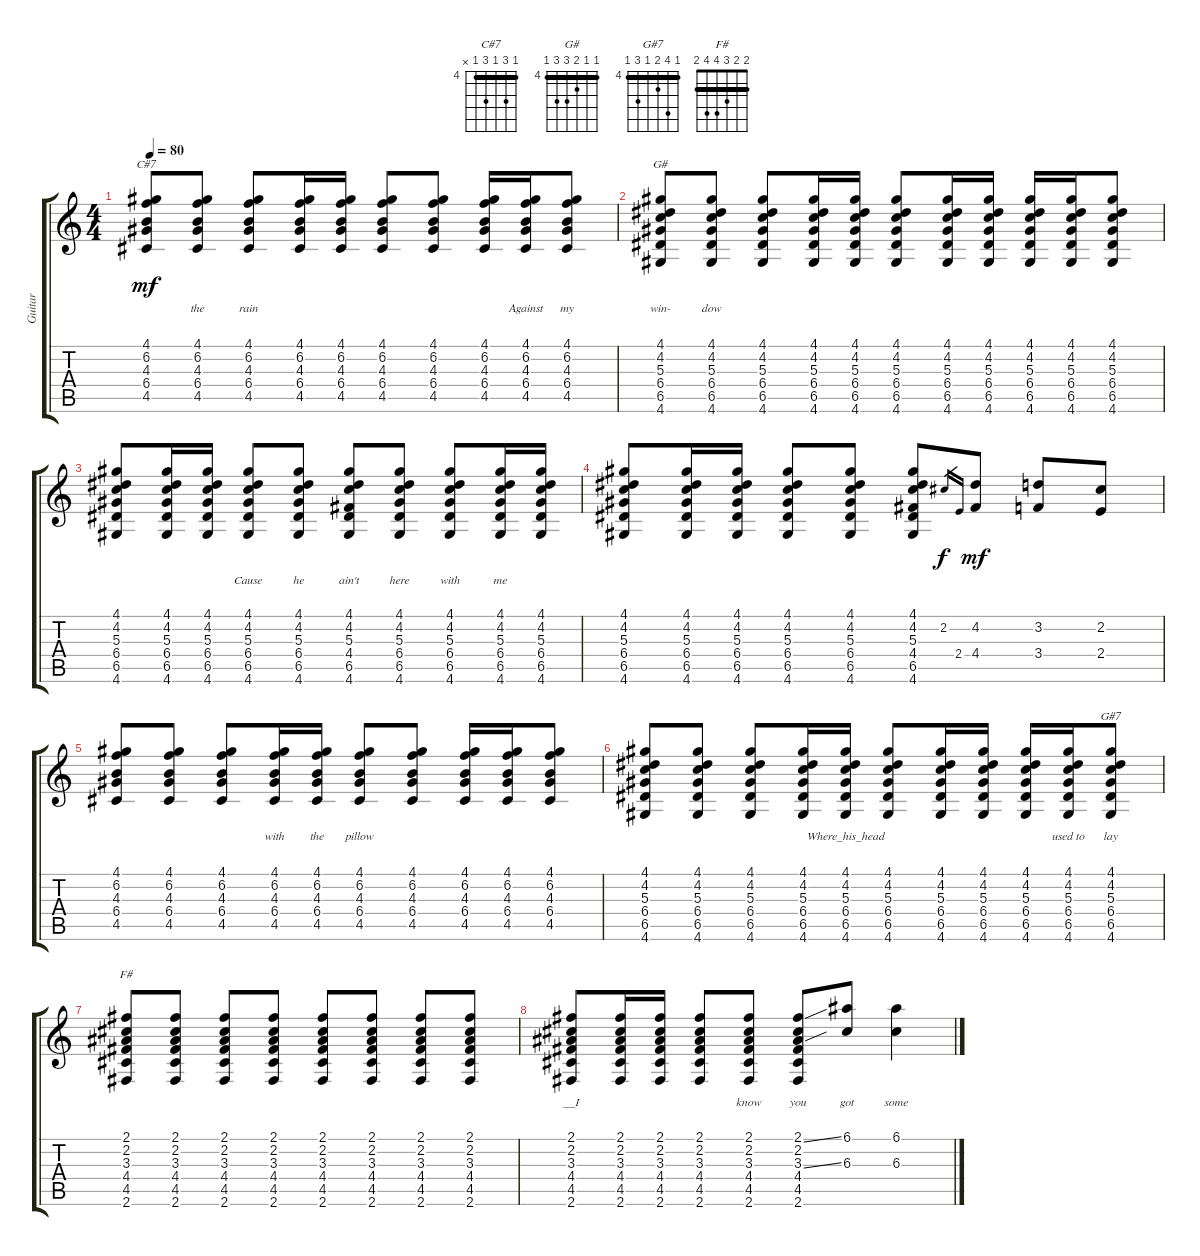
\track ("Guitar" "Guitar") {instrument acousticguitarsteel}
\staff {score tabs}
\tuning (E4 B3 G3 D3 A2 E2) {hide}
\chord ("C#7" 4 6 4 6 4 x) {firstfret 4 barre 4}
\chord ("G#" 4 4 5 6 6 4) {firstfret 4 barre 4}
\chord ("G#7" 4 7 5 4 6 4) {firstfret 4 barre 4}
\chord ("F#" 2 2 3 4 4 2) {barre 2}
\ts (4 4)
\tempo 80
\clef g2
\ks c
(4.1 6.2 4.3 6.4 4.5).8{ch "C#7" lyrics (0 "") lyrics (1 "") lyrics (2 "") lyrics (3 "") lyrics (4 "") dy mf} (4.1 6.2 4.3 6.4 4.5).8{lyrics (0 "") lyrics (1 "the") lyrics (2 "") lyrics (3 "") lyrics (4 "")} (4.1 6.2 4.3 6.4 4.5).8{lyrics (0 "") lyrics (1 "rain") lyrics (2 "") lyrics (3 "") lyrics (4 "")} (4.1 6.2 4.3 6.4 4.5).16{lyrics (0 "") lyrics (1 "") lyrics (2 "") lyrics (3 "") lyrics (4 "")} (4.1 6.2 4.3 6.4 4.5).16{lyrics (0 "") lyrics (1 "") lyrics (2 "") lyrics (3 "") lyrics (4 "")} (4.1 6.2 4.3 6.4 4.5).8{lyrics (0 "") lyrics (1 "") lyrics (2 "") lyrics (3 "") lyrics (4 "")} (4.1 6.2 4.3 6.4 4.5).8{lyrics (0 "") lyrics (1 "") lyrics (2 "") lyrics (3 "") lyrics (4 "")} (4.1 6.2 4.3 6.4 4.5).16{lyrics (0 "") lyrics (1 "") lyrics (2 "") lyrics (3 "") lyrics (4 "")} (4.1 6.2 4.3 6.4 4.5).16{lyrics (0 "") lyrics (1 "Against") lyrics (2 "") lyrics (3 "") lyrics (4 "")} (4.1 6.2 4.3 6.4 4.5).8{lyrics (0 "") lyrics (1 "my") lyrics (2 "") lyrics (3 "") lyrics (4 "")} |
(4.1 4.2 5.3 6.4 6.5 4.6).8{ch "G#" lyrics (0 "") lyrics (1 "win-") lyrics (2 "") lyrics (3 "") lyrics (4 "")} (4.1 4.2 5.3 6.4 6.5 4.6).8{lyrics (0 "") lyrics (1 "dow") lyrics (2 "") lyrics (3 "") lyrics (4 "")} (4.1 4.2 5.3 6.4 6.5 4.6).8{lyrics (0 "") lyrics (1 "") lyrics (2 "") lyrics (3 "") lyrics (4 "")} (4.1 4.2 5.3 6.4 6.5 4.6).16{lyrics (0 "") lyrics (1 "") lyrics (2 "") lyrics (3 "") lyrics (4 "")} (4.1 4.2 5.3 6.4 6.5 4.6).16{lyrics (0 "") lyrics (1 "") lyrics (2 "") lyrics (3 "") lyrics (4 "")} (4.1 4.2 5.3 6.4 6.5 4.6).8{lyrics (0 "") lyrics (1 "") lyrics (2 "") lyrics (3 "") lyrics (4 "")} (4.1 4.2 5.3 6.4 6.5 4.6).16{lyrics (0 "") lyrics (1 "") lyrics (2 "") lyrics (3 "") lyrics (4 "")} (4.1 4.2 5.3 6.4 6.5 4.6).16{lyrics (0 "") lyrics (1 "") lyrics (2 "") lyrics (3 "") lyrics (4 "")} (4.1 4.2 5.3 6.4 6.5 4.6).16{lyrics (0 "") lyrics (1 "") lyrics (2 "") lyrics (3 "") lyrics (4 "")} (4.1 4.2 5.3 6.4 6.5 4.6).16{lyrics (0 "") lyrics (1 "") lyrics (2 "") lyrics (3 "") lyrics (4 "")} (4.1 4.2 5.3 6.4 6.5 4.6).8{lyrics (0 "") lyrics (1 "") lyrics (2 "") lyrics (3 "") lyrics (4 "")} |
(4.1 4.2 5.3 6.4 6.5 4.6).8{lyrics (0 "") lyrics (1 "") lyrics (2 "") lyrics (3 "") lyrics (4 "")} (4.1 4.2 5.3 6.4 6.5 4.6).16{lyrics (0 "") lyrics (1 "") lyrics (2 "") lyrics (3 "") lyrics (4 "")} (4.1 4.2 5.3 6.4 6.5 4.6).16{lyrics (0 "") lyrics (1 "") lyrics (2 "") lyrics (3 "") lyrics (4 "")} (4.1 4.2 5.3 6.4 6.5 4.6).8{lyrics (0 "") lyrics (1 "Cause") lyrics (2 "") lyrics (3 "") lyrics (4 "")} (4.1 4.2 5.3 6.4 6.5 4.6).8{lyrics (0 "") lyrics (1 "he") lyrics (2 "") lyrics (3 "") lyrics (4 "")} (4.1 4.2 5.3 4.4 6.5 4.6).8{lyrics (0 "") lyrics (1 "ain't") lyrics (2 "") lyrics (3 "") lyrics (4 "")} (4.1 4.2 5.3 6.4 6.5 4.6).8{lyrics (0 "") lyrics (1 "here") lyrics (2 "") lyrics (3 "") lyrics (4 "")} (4.1 4.2 5.3 6.4 6.5 4.6).8{lyrics (0 "") lyrics (1 "with") lyrics (2 "") lyrics (3 "") lyrics (4 "")} (4.1 4.2 5.3 6.4 6.5 4.6).16{lyrics (0 "") lyrics (1 "me") lyrics (2 "") lyrics (3 "") lyrics (4 "")} (4.1 4.2 5.3 6.4 6.5 4.6).16{lyrics (0 "") lyrics (1 "") lyrics (2 "") lyrics (3 "") lyrics (4 "")} |
(4.1 4.2 5.3 6.4 6.5 4.6).8{lyrics (0 "") lyrics (1 "") lyrics (2 "") lyrics (3 "") lyrics (4 "")} (4.1 4.2 5.3 6.4 6.5 4.6).16{lyrics (0 "") lyrics (1 "") lyrics (2 "") lyrics (3 "") lyrics (4 "")} (4.1 4.2 5.3 6.4 6.5 4.6).16{lyrics (0 "") lyrics (1 "") lyrics (2 "") lyrics (3 "") lyrics (4 "")} (4.1 4.2 5.3 6.4 6.5 4.6).8{lyrics (0 "") lyrics (1 "") lyrics (2 "") lyrics (3 "") lyrics (4 "")} (4.1 4.2 5.3 6.4 6.5 4.6).8{lyrics (0 "") lyrics (1 "") lyrics (2 "") lyrics (3 "") lyrics (4 "")} (4.1 4.2 5.3 4.4 6.5 4.6).8{lyrics (0 "") lyrics (1 "") lyrics (2 "") lyrics (3 "") lyrics (4 "")} 2.2.16{lyrics (0 "") lyrics (1 "") lyrics (2 "") lyrics (3 "") lyrics (4 "") gr dy f} 2.4.16{lyrics (0 "") lyrics (1 "") lyrics (2 "") lyrics (3 "") lyrics (4 "") gr} (4.2 4.4).8{lyrics (0 "") lyrics (1 "") lyrics (2 "") lyrics (3 "") lyrics (4 "") dy mf} (3.2 3.4).8{lyrics (0 "") lyrics (1 "") lyrics (2 "") lyrics (3 "") lyrics (4 "")} (2.2 2.4).8{lyrics (0 "") lyrics (1 "") lyrics (2 "") lyrics (3 "") lyrics (4 "")} |
(4.1 6.2 4.3 6.4 4.5).8{lyrics (0 "") lyrics (1 "") lyrics (2 "") lyrics (3 "") lyrics (4 "")} (4.1 6.2 4.3 6.4 4.5).8{lyrics (0 "") lyrics (1 "") lyrics (2 "") lyrics (3 "") lyrics (4 "")} (4.1 6.2 4.3 6.4 4.5).8{lyrics (0 "") lyrics (1 "") lyrics (2 "") lyrics (3 "") lyrics (4 "")} (4.1 6.2 4.3 6.4 4.5).16{lyrics (0 "") lyrics (1 "with") lyrics (2 "") lyrics (3 "") lyrics (4 "")} (4.1 6.2 4.3 6.4 4.5).16{lyrics (0 "") lyrics (1 "the") lyrics (2 "") lyrics (3 "") lyrics (4 "")} (4.1 6.2 4.3 6.4 4.5).8{lyrics (0 "") lyrics (1 "pillow") lyrics (2 "") lyrics (3 "") lyrics (4 "")} (4.1 6.2 4.3 6.4 4.5).8{lyrics (0 "") lyrics (1 "") lyrics (2 "") lyrics (3 "") lyrics (4 "")} (4.1 6.2 4.3 6.4 4.5).16{lyrics (0 "") lyrics (1 "") lyrics (2 "") lyrics (3 "") lyrics (4 "")} (4.1 6.2 4.3 6.4 4.5).16{lyrics (0 "") lyrics (1 "") lyrics (2 "") lyrics (3 "") lyrics (4 "")} (4.1 6.2 4.3 6.4 4.5).8{lyrics (0 "") lyrics (1 "") lyrics (2 "") lyrics (3 "") lyrics (4 "")} |
(4.1 4.2 5.3 6.4 6.5 4.6).8{lyrics (0 "") lyrics (1 "") lyrics (2 "") lyrics (3 "") lyrics (4 "")} (4.1 4.2 5.3 6.4 6.5 4.6).8{lyrics (0 "") lyrics (1 "") lyrics (2 "") lyrics (3 "") lyrics (4 "")} (4.1 4.2 5.3 6.4 6.5 4.6).8{lyrics (0 "") lyrics (1 "") lyrics (2 "") lyrics (3 "") lyrics (4 "")} (4.1 4.2 5.3 6.4 6.5 4.6).16{lyrics (0 "") lyrics (1 "") lyrics (2 "") lyrics (3 "") lyrics (4 "")} (4.1 4.2 5.3 6.4 6.5 4.6).16{lyrics (0 "") lyrics (1 "Where_his_head") lyrics (2 "") lyrics (3 "") lyrics (4 "")} (4.1 4.2 5.3 6.4 6.5 4.6).8{lyrics (0 "") lyrics (1 "") lyrics (2 "") lyrics (3 "") lyrics (4 "")} (4.1 4.2 5.3 6.4 6.5 4.6).16{lyrics (0 "") lyrics (1 "") lyrics (2 "") lyrics (3 "") lyrics (4 "")} (4.1 4.2 5.3 6.4 6.5 4.6).16{lyrics (0 "") lyrics (1 "") lyrics (2 "") lyrics (3 "") lyrics (4 "")} (4.1 4.2 5.3 6.4 6.5 4.6).16{lyrics (0 "") lyrics (1 "") lyrics (2 "") lyrics (3 "") lyrics (4 "")} (4.1 4.2 5.3 6.4 6.5 4.6).16{lyrics (0 "") lyrics (1 "used to") lyrics (2 "") lyrics (3 "") lyrics (4 "")} (4.1 4.2 5.3 6.4 6.5 4.6).8{ch "G#7" lyrics (0 "") lyrics (1 "lay") lyrics (2 "") lyrics (3 "") lyrics (4 "")} |
(2.1 2.2 3.3 4.4 4.5 2.6).8{ch "F#" lyrics (0 "") lyrics (1 "") lyrics (2 "") lyrics (3 "") lyrics (4 "")} (2.1 2.2 3.3 4.4 4.5 2.6).8{lyrics (0 "") lyrics (1 "") lyrics (2 "") lyrics (3 "") lyrics (4 "")} (2.1 2.2 3.3 4.4 4.5 2.6).8{lyrics (0 "") lyrics (1 "") lyrics (2 "") lyrics (3 "") lyrics (4 "")} (2.1 2.2 3.3 4.4 4.5 2.6).8{lyrics (0 "") lyrics (1 "") lyrics (2 "") lyrics (3 "") lyrics (4 "")} (2.1 2.2 3.3 4.4 4.5 2.6).8{lyrics (0 "") lyrics (1 "") lyrics (2 "") lyrics (3 "") lyrics (4 "")} (2.1 2.2 3.3 4.4 4.5 2.6).8{lyrics (0 "") lyrics (1 "") lyrics (2 "") lyrics (3 "") lyrics (4 "")} (2.1 2.2 3.3 4.4 4.5 2.6).8{lyrics (0 "") lyrics (1 "") lyrics (2 "") lyrics (3 "") lyrics (4 "")} (2.1 2.2 3.3 4.4 4.5 2.6).8{lyrics (0 "") lyrics (1 "") lyrics (2 "") lyrics (3 "") lyrics (4 "")} |
(2.1 2.2 3.3 4.4 4.5 2.6).8{lyrics (0 "") lyrics (1 "__I") lyrics (2 "") lyrics (3 "") lyrics (4 "")} (2.1 2.2 3.3 4.4 4.5 2.6).16{lyrics (0 "") lyrics (1 "") lyrics (2 "") lyrics (3 "") lyrics (4 "")} (2.1 2.2 3.3 4.4 4.5 2.6).16{lyrics (0 "") lyrics (1 "") lyrics (2 "") lyrics (3 "") lyrics (4 "")} (2.1 2.2 3.3 4.4 4.5 2.6).8{lyrics (0 "") lyrics (1 "") lyrics (2 "") lyrics (3 "") lyrics (4 "")} (2.1 2.2 3.3 4.4 4.5 2.6).8{lyrics (0 "") lyrics (1 "know") lyrics (2 "") lyrics (3 "") lyrics (4 "")} (2.1{ss} 2.2 3.3{ss} 4.4 4.5 2.6).8{lyrics (0 "") lyrics (1 "you") lyrics (2 "") lyrics (3 "") lyrics (4 "")} (6.1 6.3).8{lyrics (0 "") lyrics (1 "got") lyrics (2 "") lyrics (3 "") lyrics (4 "")} (6.1 6.3).4{lyrics (0 "") lyrics (1 "some") lyrics (2 "") lyrics (3 "") lyrics (4 "")}
